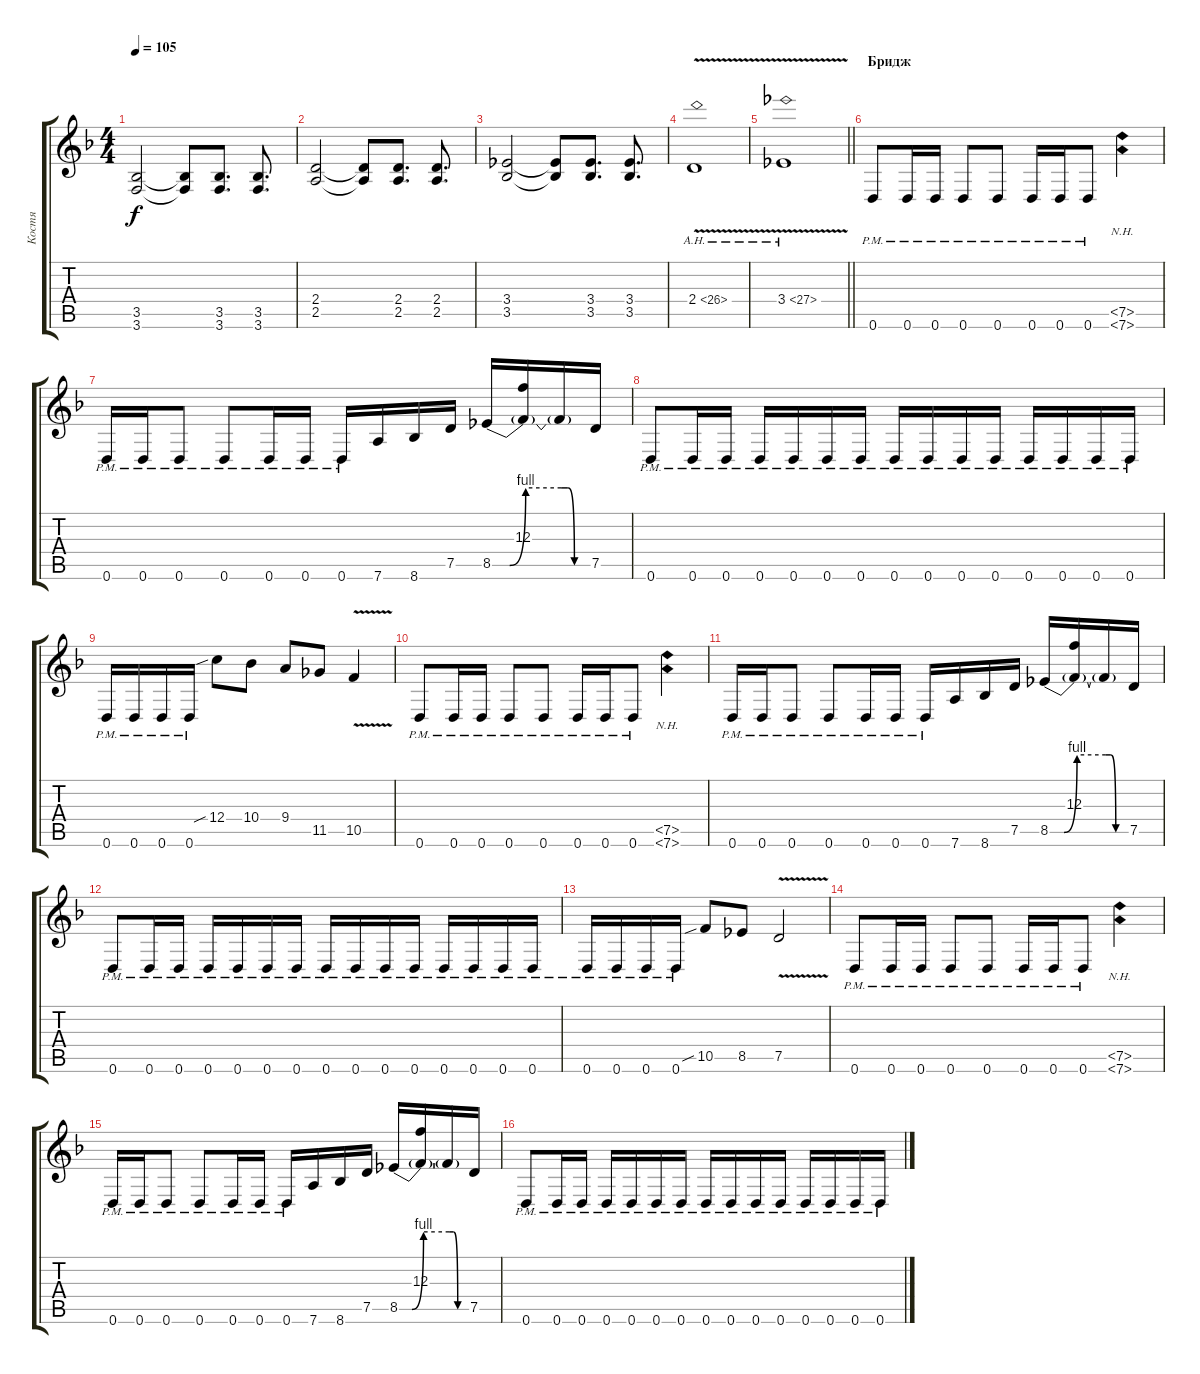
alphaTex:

\track ("Костя" "Костя") {instrument distortionguitar}
\staff {score tabs}
\tuning (D4 A3 F3 C3 G2 D2) {hide}
\ts (4 4)
\tempo 105
\clef g2
\ks dminor
(3.5 3.6).2{dy f} (3.5{t} 3.6{t}).8 (3.5 3.6).8{d} (3.5 3.6).8{d} |
(2.4 2.5).2 (2.4{t} 2.5{t}).8 (2.4 2.5).8{d} (2.4 2.5).8{d} |
(3.4 3.5).2 (3.4{t} 3.5{t}).8 (3.4 3.5).8{d} (3.4 3.5).8{d} |
2.4{ah 24 v}.1 |
\barLineRight lightlight
3.4{ah 24 v}.1 |
\section ("" "Бридж")
0.6{pm}.8 0.6{pm}.16 0.6{pm}.16 0.6{pm}.8 0.6{pm}.8 0.6{pm}.16 0.6{pm}.16 0.6{pm}.8 (7.5{nh} 7.6{nh}).4 |
0.6{pm}.16 0.6{pm}.16 0.6{pm}.8 0.6{pm}.8 0.6{pm}.16 0.6{pm}.16 0.6{pm}.16 7.6.16 8.6.16 7.5.16 8.5{be (custom 0 0 15 0 29 4 60 4)}.16 (12.3 8.5{t}).16 8.5{be (custom 0 4 15 4 30 0 60 0) t}.16 7.5.16 |
0.6{pm}.8 0.6{pm}.16 0.6{pm}.16 0.6{pm}.16 0.6{pm}.16 0.6{pm}.16 0.6{pm}.16 0.6{pm}.16 0.6{pm}.16 0.6{pm}.16 0.6{pm}.16 0.6{pm}.16 0.6{pm}.16 0.6{pm}.16 0.6{pm}.16 |
0.6{pm}.16 0.6{pm}.16 0.6{pm}.16 0.6{pm}.16 12.4{sib}.8 10.4.8 9.4.8 11.5.8 10.5{v}.4 |
0.6{pm}.8 0.6{pm}.16 0.6{pm}.16 0.6{pm}.8 0.6{pm}.8 0.6{pm}.16 0.6{pm}.16 0.6{pm}.8 (7.5{nh} 7.6{nh}).4 |
0.6{pm}.16 0.6{pm}.16 0.6{pm}.8 0.6{pm}.8 0.6{pm}.16 0.6{pm}.16 0.6{pm}.16 7.6.16 8.6.16 7.5.16 8.5{be (custom 0 0 15 0 29 4 60 4)}.16 (12.3 8.5{t}).16 8.5{be (custom 0 4 15 4 30 0 60 0) t}.16 7.5.16 |
0.6{pm}.8 0.6{pm}.16 0.6{pm}.16 0.6{pm}.16 0.6{pm}.16 0.6{pm}.16 0.6{pm}.16 0.6{pm}.16 0.6{pm}.16 0.6{pm}.16 0.6{pm}.16 0.6{pm}.16 0.6{pm}.16 0.6{pm}.16 0.6{pm}.16 |
0.6{pm}.16 0.6{pm}.16 0.6{pm}.16 0.6{pm}.16 10.5{sib}.8 8.5.8 7.5{v}.2 |
0.6{pm}.8 0.6{pm}.16 0.6{pm}.16 0.6{pm}.8 0.6{pm}.8 0.6{pm}.16 0.6{pm}.16 0.6{pm}.8 (7.5{nh} 7.6{nh}).4 |
0.6{pm}.16 0.6{pm}.16 0.6{pm}.8 0.6{pm}.8 0.6{pm}.16 0.6{pm}.16 0.6{pm}.16 7.6.16 8.6.16 7.5.16 8.5{be (custom 0 0 15 0 29 4 60 4)}.16 (12.3 8.5{t}).16 8.5{be (custom 0 4 15 4 30 0 60 0) t}.16 7.5.16 |
0.6{pm}.8 0.6{pm}.16 0.6{pm}.16 0.6{pm}.16 0.6{pm}.16 0.6{pm}.16 0.6{pm}.16 0.6{pm}.16 0.6{pm}.16 0.6{pm}.16 0.6{pm}.16 0.6{pm}.16 0.6{pm}.16 0.6{pm}.16 0.6{pm}.16
